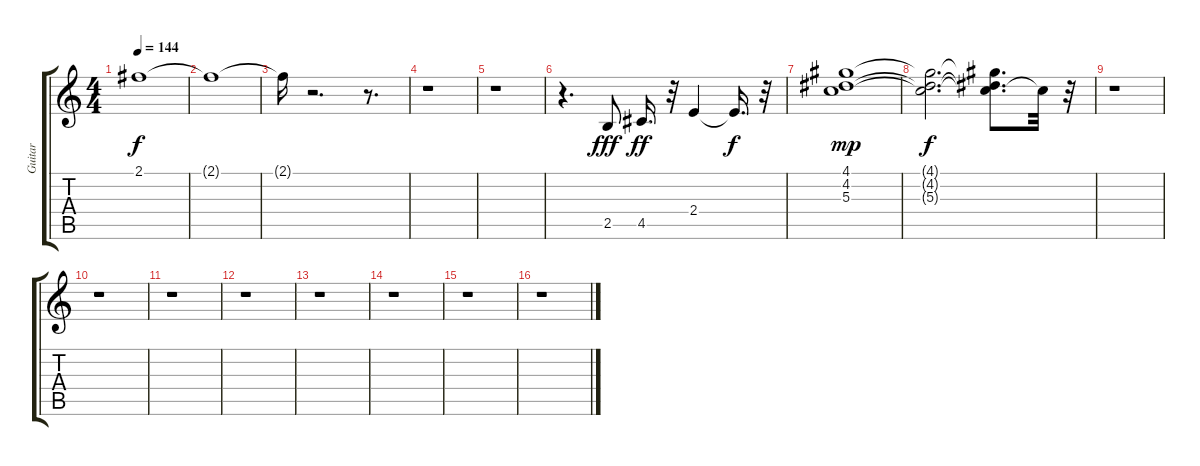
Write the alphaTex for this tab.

\track ("Guitar" "Guitar") {instrument distortionguitar}
\staff {score tabs}
\tuning (E4 B3 G3 D3 A2 E2) {hide}
\ts (4 4)
\tempo 144
\clef g2
\ks c
2.1.1{dy f} |
2.1{t}.1 |
2.1{t}.16 r.2{d} r.8{d} |
r.1 |
r.1 |
r.4{d} 2.5.8{dy fff} 4.5.16{d dy ff} r.32 2.4.4 2.4{t}.16{d dy f} r.32 |
(4.1 4.2 5.3).1{dy mp} |
(4.1{t} 4.2{t} 5.3{t}).2{d dy f} (4.1{t} 4.2{t} 5.3{t}).8{d} 5.3{t}.32 r.32 |
r.1 |
r.1 |
r.1 |
r.1 |
r.1 |
r.1 |
r.1 |
r.1
